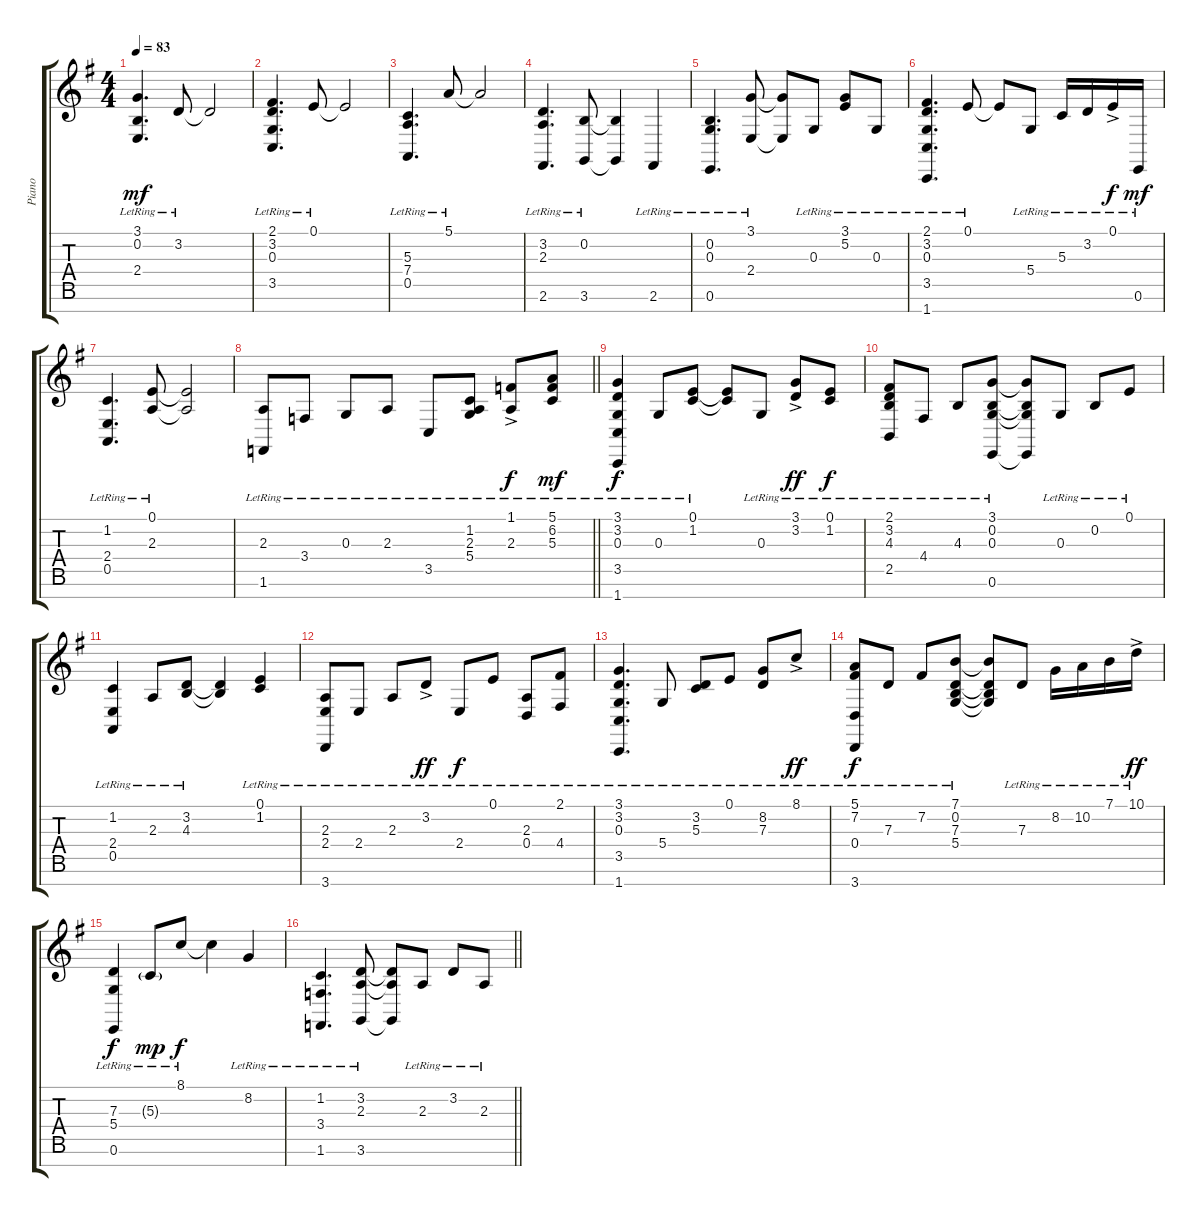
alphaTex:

\track ("Piano" "Piano") {instrument acousticgrandpiano}
\staff {score tabs}
\tuning (E4 B3 G3 D3 A2 E2 B1) {hide}
\ts (4 4)
\tempo 83
\clef g2
\ks g
(3.1{lr} 0.2{lr} 2.4{lr}).4{d dy mf instrument acousticgrandpiano} 3.2{lr}.8 3.2{t}.2 |
(2.1{lr} 3.2{lr} 0.3{lr} 3.5{lr}).4{d} 0.1{lr}.8 0.1{t}.2 |
(5.3{lr} 7.4{lr} 0.5{lr}).4{d} 5.1{lr}.8 5.1{t}.2 |
(3.2{lr} 2.3{lr} 2.6{lr}).4{d} (0.2{lr} 3.6{lr}).8 (0.2{t} 3.6{t}).4 2.6{lr}.4 |
(0.2{lr} 0.3{lr} 0.6{lr}).4{d} (3.1{lr} 2.4{lr}).8 (3.1{t} 2.4{t}).8 0.3{lr}.8 (3.1{lr} 5.2{lr}).8 0.3{lr}.8 |
(2.1{lr} 3.2{lr} 0.3{lr} 3.5{lr} 1.7{lr}).4{d} 0.1{lr}.8 0.1{t}.8 5.4{lr}.8 5.3{lr}.16 3.2{lr}.16 0.1{ac lr}.16{dy f} 0.6{lr}.16{dy mf} |
(1.2{lr} 2.4{lr} 0.5{lr}).4{d} (0.1{lr} 2.3{lr}).8 (0.1{t} 2.3{t}).2 |
\barLineRight lightlight
(2.3{lr} 1.6{lr}).8 3.4{lr}.8 0.3{lr}.8 2.3{lr}.8 3.5{lr}.8 (1.2{lr} 2.3{lr} 5.4{lr}).8 (1.1{ac lr} 2.3{ac lr}).8{dy f} (5.1{lr} 6.2{lr} 5.3{lr}).8{dy mf} |
(3.1{lr} 3.2{lr} 0.3{lr} 3.5{lr} 1.7{lr}).4{dy f} 0.3{lr}.8 (0.1{lr} 1.2{lr}).8 (0.1{t} 1.2{t}).8 0.3{lr}.8 (3.1{ac lr} 3.2{ac lr}).8{dy ff} (0.1{lr} 1.2{lr}).8{dy f} |
(2.1{lr} 3.2{lr} 4.3{lr} 2.5{lr}).8 4.4{lr}.8 4.3{lr}.8 (3.1{lr} 0.2{lr} 0.3{lr} 0.6{lr}).8 (3.1{t} 0.2{t} 0.3{t} 0.6{t}).8 0.3{lr}.8 0.2{lr}.8 0.1{lr}.8 |
(1.2{lr} 2.4{lr} 0.5{lr}).4 2.3{lr}.8 (3.2{lr} 4.3{lr}).8 (3.2{t} 4.3{t}).4 (0.1{lr} 1.2{lr}).4 |
(2.3{lr} 2.4{lr} 3.7{lr}).8 2.4{lr}.8 2.3{lr}.8 3.2{ac lr}.8{dy ff} 2.4{lr}.8{dy f} 0.1{lr}.8 (2.3{lr} 0.4{lr}).8 (2.1{lr} 4.4{lr}).8 |
(3.1{lr} 3.2{lr} 0.3{lr} 3.5{lr} 1.7{lr}).4{d} 5.4{lr}.8 (3.2{lr} 5.3{lr}).8 0.1{lr}.8 (8.2{lr} 7.3{lr}).8 8.1{ac lr}.8{dy ff} |
(5.1{lr} 7.2{lr} 0.4{lr} 3.7{lr}).8{dy f} 7.3{lr}.8 7.2{lr}.8 (7.1{lr} 0.2{lr} 7.3{lr} 5.4{lr}).8 (7.1{t} 0.2{t} 7.3{t} 5.4{t}).8 7.3{lr}.8 8.2{lr}.16 10.2{lr}.16 7.1{lr}.16 10.1{ac lr}.16{dy ff} |
(7.3{lr} 5.4{lr} 0.6{lr}).4{dy f} 5.3{g lr}.8{dy mp} 8.1{lr}.8{dy f} 8.1{t}.4 8.2{lr}.4 |
\barLineRight lightlight
(1.2{lr} 3.4{lr} 1.6{lr}).4{d} (3.2{lr} 2.3{lr} 3.6{lr}).8 (3.2{t} 2.3{t} 3.6{t}).8 2.3{lr}.8 3.2{lr}.8 2.3{lr}.8
